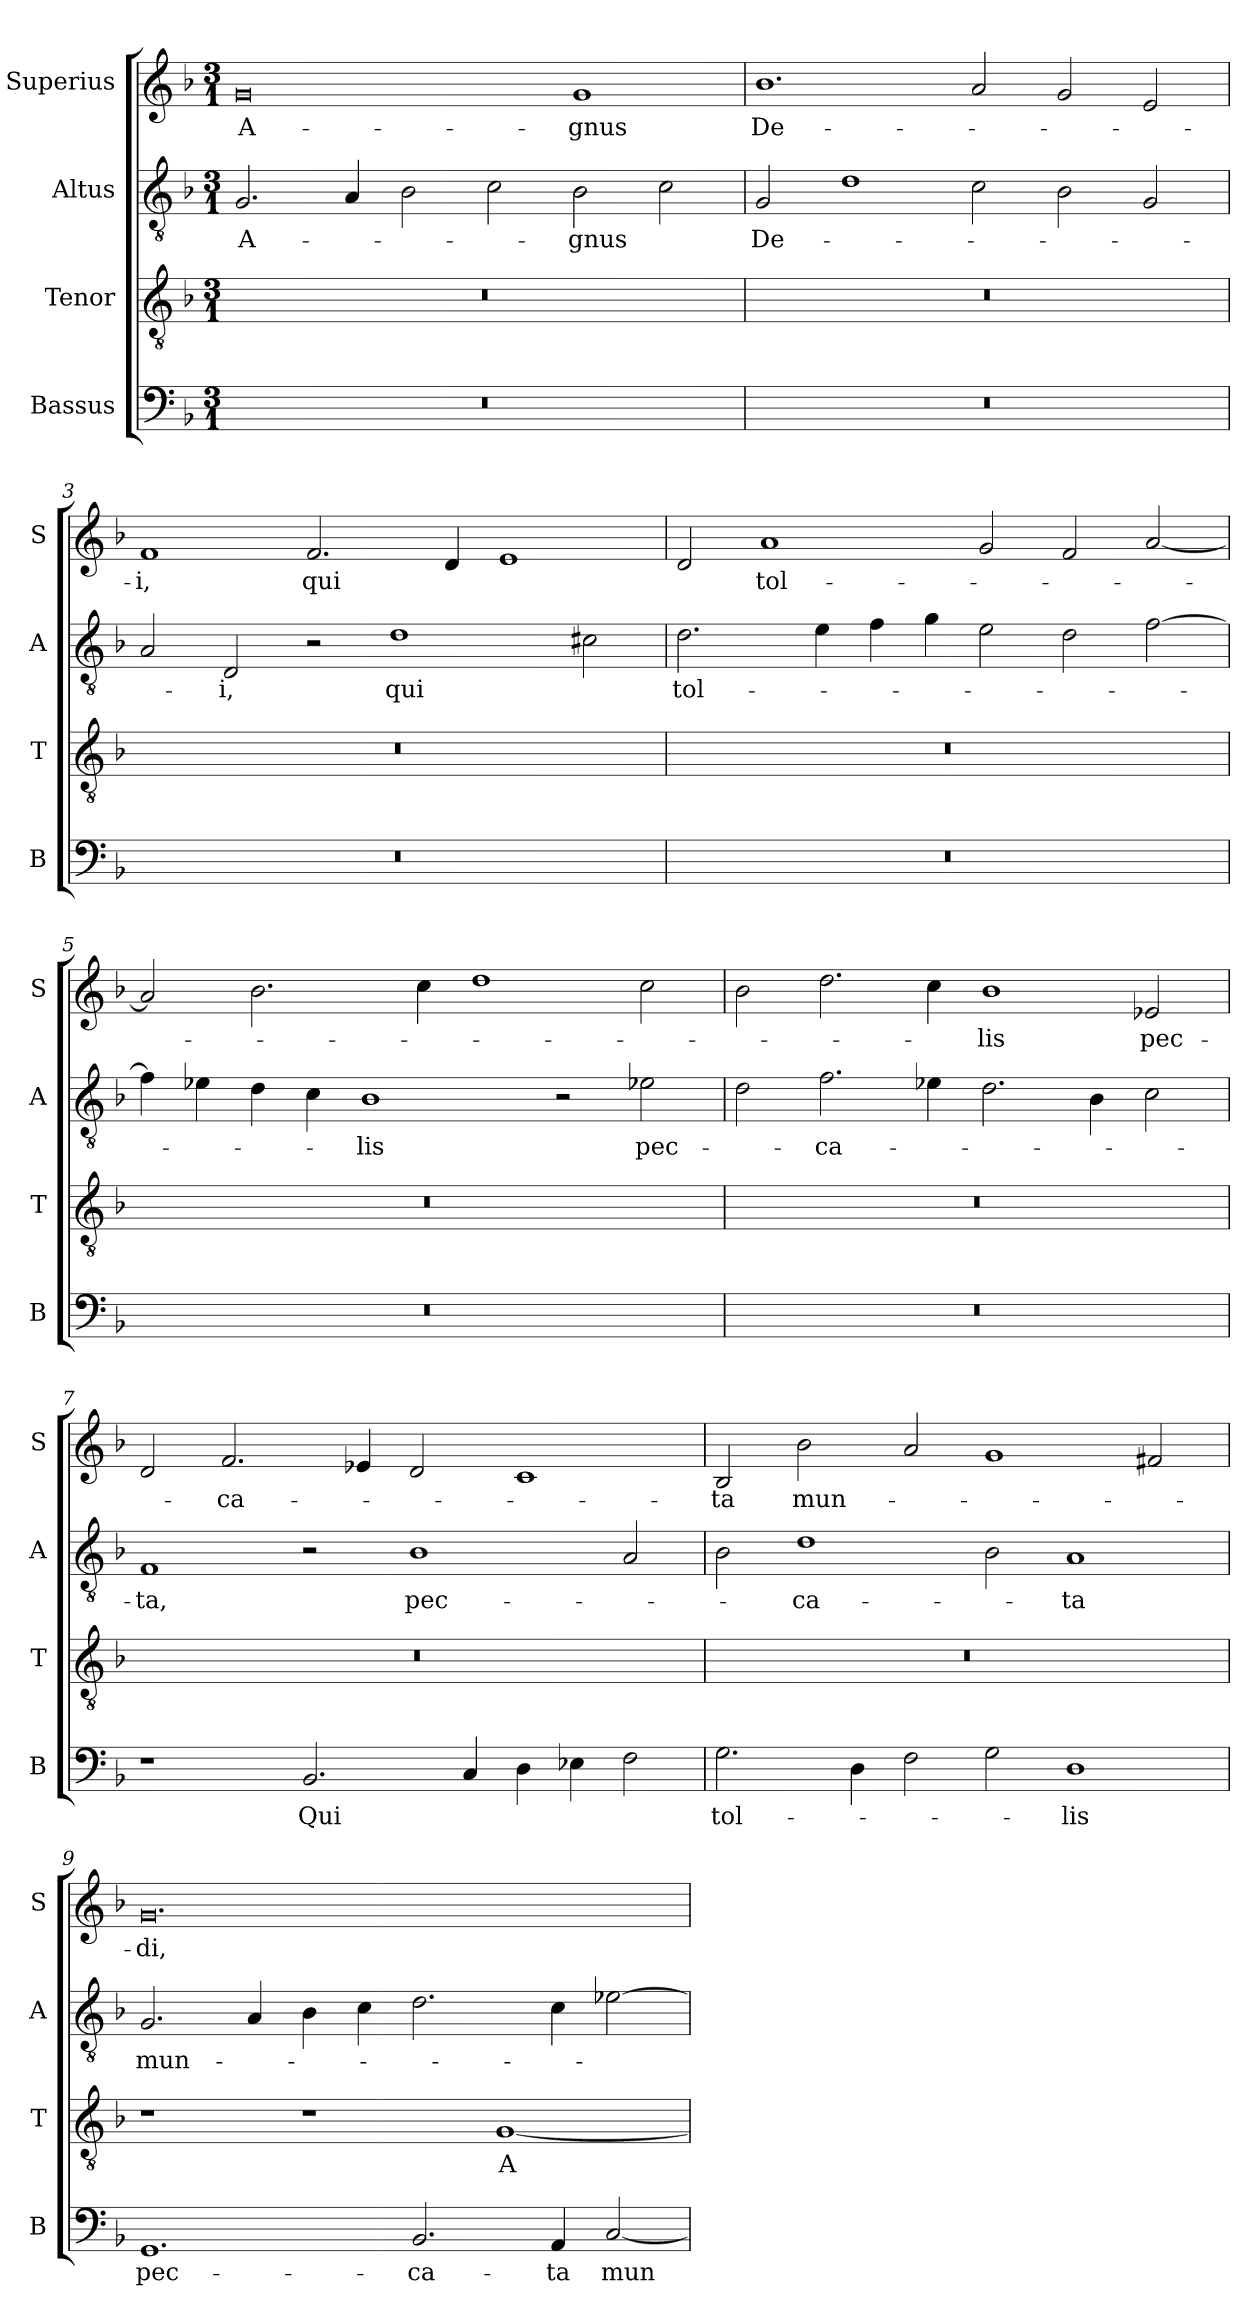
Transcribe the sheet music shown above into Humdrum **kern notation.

**kern	**text	**kern	**text	**kern	**text	**kern	**text
*part4	*part4	*part3	*part3	*part2	*part2	*part1	*part1
*staff4	*staff4	*staff3	*staff3	*staff2	*staff2	*staff1	*staff1
*I"Bassus	*	*I"Tenor	*	*I"Altus	*	*I"Superius	*
*I'B	*	*I'T	*	*I'A	*	*I'S	*
*clefF4	*	*clefGv2	*	*clefGv2	*	*clefG2	*
*k[b-]	*	*k[b-]	*	*k[b-]	*	*k[b-]	*
*M3/1	*	*M3/1	*	*M3/1	*	*M3/1	*
=1	=1	=1	=1	=1	=1	=1	=1
0.r	.	0.r	.	2.G	A-	0g	A-
.	.	.	.	4A	.	.	.
.	.	.	.	2B-	.	.	.
.	.	.	.	2c	.	.	.
.	.	.	.	2B-	-gnus	1g	-gnus
.	.	.	.	2c	.	.	.
=2	=2	=2	=2	=2	=2	=2	=2
0.r	.	0.r	.	2G	De-	1.b-	De-
.	.	.	.	1d	.	.	.
.	.	.	.	2c	.	2a	.
.	.	.	.	2B-	.	2g	.
.	.	.	.	2G	.	2e	.
=3	=3	=3	=3	=3	=3	=3	=3
0.r	.	0.r	.	2A	.	1f	-i,
.	.	.	.	2D	-i,	.	.
.	.	.	.	2r	.	2.f	qui
.	.	.	.	1d	qui	.	.
.	.	.	.	.	.	4d	.
.	.	.	.	.	.	1e	.
.	.	.	.	2c#X	.	.	.
=4	=4	=4	=4	=4	=4	=4	=4
0.r	.	0.r	.	2.d	tol-	2d	.
.	.	.	.	.	.	1a	tol-
.	.	.	.	4e	.	.	.
.	.	.	.	4f	.	.	.
.	.	.	.	4g	.	.	.
.	.	.	.	2e	.	2g	.
.	.	.	.	2d	.	2f	.
.	.	.	.	[2f	.	[2a	.
=5	=5	=5	=5	=5	=5	=5	=5
0.r	.	0.r	.	4f]	.	2a]	.
.	.	.	.	4e-i	.	.	.
.	.	.	.	4d	.	2.b-	.
.	.	.	.	4c	.	.	.
.	.	.	.	1B-	-lis	.	.
.	.	.	.	.	.	4cc	.
.	.	.	.	.	.	1dd	.
.	.	.	.	2r	.	.	.
!	!	!	!	!	!LO:LY:i	!	!
.	.	.	.	2e-X	pec-	2cc	.
=6	=6	=6	=6	=6	=6	=6	=6
0.r	.	0.r	.	2d	.	2b-	.
!	!	!	!	!	!LO:LY:i	!	!
.	.	.	.	2.f	-ca-	2.dd	.
.	.	.	.	4e-X	.	4cc	.
.	.	.	.	2.d	.	1b-	-lis
.	.	.	.	4B-	.	.	.
.	.	.	.	2c	.	2e-X	pec-
=7	=7	=7	=7	=7	=7	=7	=7
!	!	!	!	!	!LO:LY:i	!	!
1r	.	0.r	.	1F	-ta,	2d	.
.	.	.	.	.	.	2.f	-ca-
2.BB-	Qui	.	.	2r	.	.	.
.	.	.	.	.	.	4e-X	.
.	.	.	.	1B-	pec-	2d	.
4C	.	.	.	.	.	.	.
4D	.	.	.	.	.	1c	.
4E-X	.	.	.	.	.	.	.
2F	.	.	.	2A	.	.	.
=8	=8	=8	=8	=8	=8	=8	=8
2.G	tol-	0.r	.	2B-	.	2B-	-ta
!	!	!	!	!	!	!	!LO:LY:i
.	.	.	.	1d	-ca-	2b-	mun-
4D	.	.	.	.	.	.	.
2F	.	.	.	.	.	2a	.
2G	.	.	.	2B-	.	1g	.
1D	-lis	.	.	1A	-ta	.	.
.	.	.	.	.	.	2f#X	.
=9	=9	=9	=9	=9	=9	=9	=9
!	!	!	!	!	!	!	!LO:LY:i
1.GG	pec-	1r	.	2.G	mun-	0.g	-di,
.	.	.	.	4A	.	.	.
.	.	1r	.	4B-	.	.	.
.	.	.	.	4c	.	.	.
2.BB-	-ca-	.	.	2.d	.	.	.
.	.	[1G	A-	.	.	.	.
4AA	-ta	.	.	4c	.	.	.
[2C	mun-	.	.	[2e-X	.	.	.
=	=	=	=	=	=	=	=
*-	*-	*-	*-	*-	*-	*-	*-
